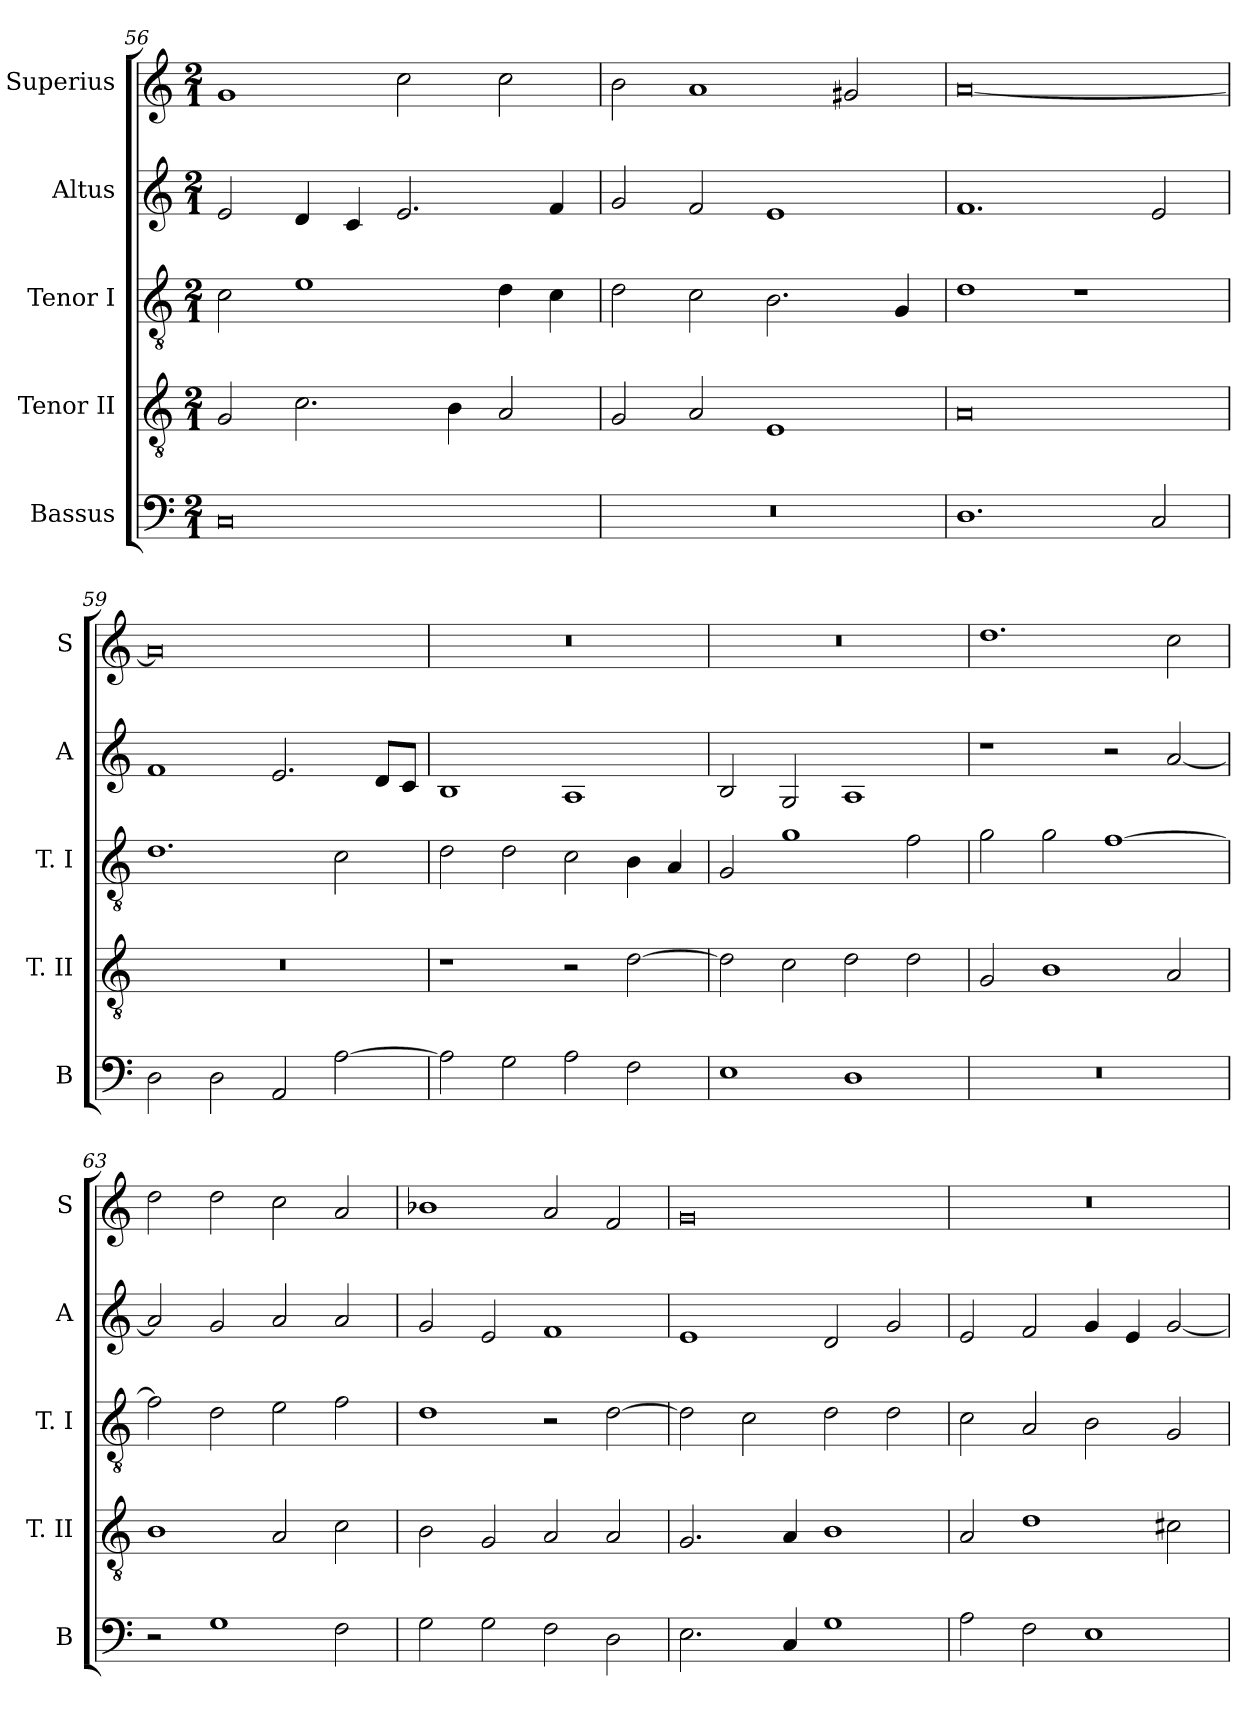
**kern	**kern	**kern	**kern	**kern
*part5	*part4	*part3	*part2	*part1
*staff5	*staff4	*staff3	*staff2	*staff1
*I"Bassus	*I"Tenor II	*I"Tenor I	*I"Altus	*I"Superius
*I'B	*I'T. II	*I'T. I	*I'A	*I'S
*clefF4	*clefGv2	*clefGv2	*clefG2	*clefG2
*k[]	*k[]	*k[]	*k[]	*k[]
*M2/1	*M2/1	*M2/1	*M2/1	*M2/1
=56	=56	=56	=56	=56
0C	2G	2c	2e	1g
.	2.c	1e	4d	.
.	.	.	4c	.
.	.	.	2.e	2cc
.	4B	.	.	.
.	2A	4d	.	2cc
.	.	4c	4f	.
=57	=57	=57	=57	=57
0r	2G	2d	2g	2b
.	2A	2c	2f	1a
.	1E	2.B	1e	.
.	.	.	.	2g#X
.	.	4G	.	.
=58	=58	=58	=58	=58
1.D	0A	1d	1.f	[0a
.	.	1r	.	.
2C	.	.	2e	.
=59	=59	=59	=59	=59
2D	0r	1.d	1f	0a]
2D	.	.	.	.
2AA	.	.	2.e	.
[2A	.	2c	.	.
.	.	.	8dL	.
.	.	.	8cJ	.
=60	=60	=60	=60	=60
2A]	1r	2d	1B	0r
2G	.	2d	.	.
2A	2r	2c	1A	.
2F	[2d	4B	.	.
.	.	4A	.	.
=61	=61	=61	=61	=61
1E	2d]	2G	2B	0r
.	2c	1g	2G	.
1D	2d	.	1A	.
.	2d	2f	.	.
=62	=62	=62	=62	=62
0r	2G	2g	1r	1.dd
.	1B	2g	.	.
.	.	[1f	2r	.
.	2A	.	[2a	2cc
=63	=63	=63	=63	=63
2r	1B	2f]	2a]	2dd
1G	.	2d	2g	2dd
.	2A	2e	2a	2cc
2F	2c	2f	2a	2a
=64	=64	=64	=64	=64
2G	2B	1d	2g	1b-X
2G	2G	.	2e	.
2F	2A	2r	1f	2a
2D	2A	[2d	.	2f
=65	=65	=65	=65	=65
2.E	2.G	2d]	1e	0g
.	.	2c	.	.
4C	4A	.	.	.
1G	1B	2d	2d	.
.	.	2d	2g	.
=66	=66	=66	=66	=66
2A	2A	2c	2e	0r
2F	1d	2A	2f	.
1E	.	2B	4g	.
.	.	.	4e	.
.	2c#X	2G	[2g	.
=	=	=	=	=
*-	*-	*-	*-	*-
